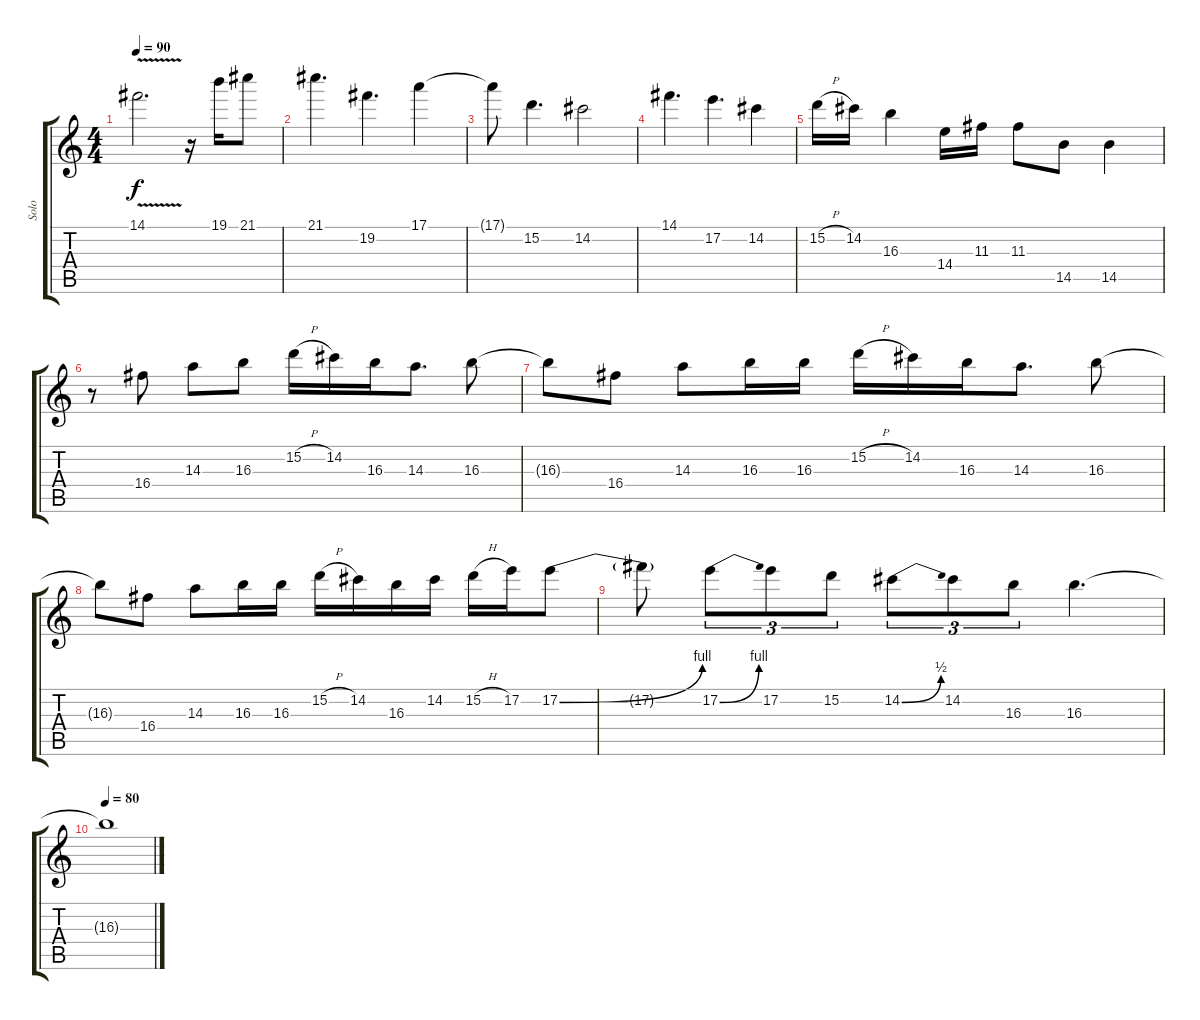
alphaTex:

\track ("Solo" "Solo") {instrument acousticguitarsteel}
\staff {score tabs}
\tuning (E4 B3 G3 D3 A2 E2) {hide}
\ts (4 4)
\tempo 90
\clef g2
\ks c
14.1{v}.2{d dy f} r.16 19.1.16 21.1.8 |
21.1.4{d} 19.2.4{d} 17.1.4 |
17.1{t}.8 15.2.4{d} 14.2.2 |
14.1.4{d} 17.2.4{d} 14.2.4 |
15.2{h}.16 14.2.16 16.3.4 14.4.16 11.3.16 11.3.8 14.5.8 14.5.4 |
r.8 16.4.8 14.3.8 16.3.8 15.2{h}.16 14.2.16 16.3.16 14.3.8{d} 16.3.8 |
16.3{t}.8 16.4.8 14.3.8 16.3.16 16.3.16 15.2{h}.16 14.2.16 16.3.16 14.3.8{d} 16.3.8 |
16.3{t}.8 16.4.8 14.3.8 16.3.16 16.3.16 15.2{h}.16 14.2.16 16.3.16 14.2.16 15.2{h}.16 17.2.16 17.2{be (bend 0 0 60 4)}.8 |
17.2{t}.8 17.2{be (bend 0 0 60 4)}.8{tu (3 2)} 17.2.8{tu (3 2)} 15.2.8{tu (3 2)} 14.2{be (bend 0 0 60 2)}.8{tu (3 2)} 14.2.8{tu (3 2)} 16.3.8{tu (3 2)} 16.3.4{d} |
\tempo 80
16.3{t}.1
